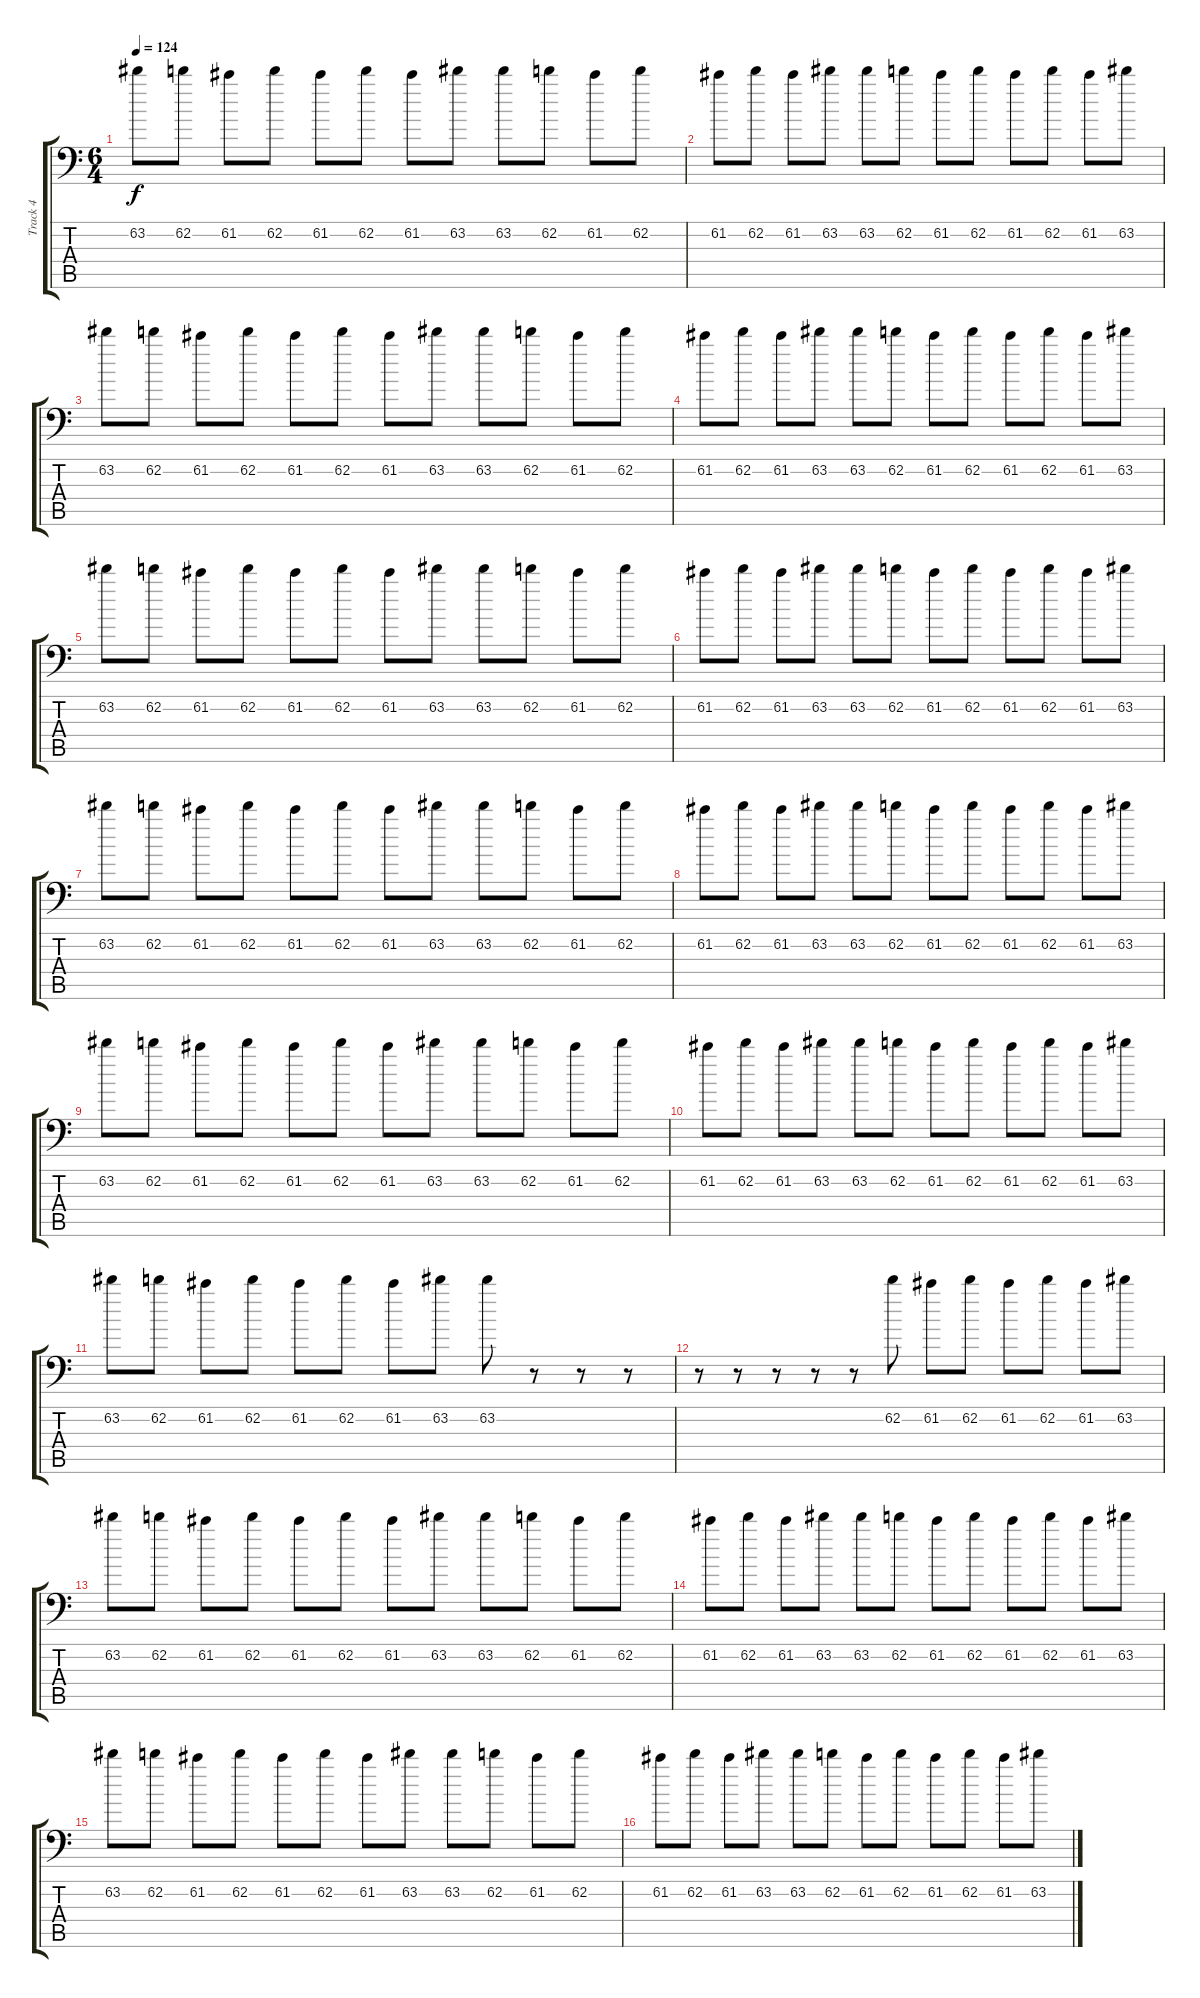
\track ("Track 4" "Track 4") {instrument acousticgrandpiano}
\staff {score tabs}
\tuning (C-1 C-1 C-1 C-1 C-1 C-1) {hide}
\ts (6 4)
\tempo 124
\clef f4
\ks c
63.2.8{dy f} 62.2.8 61.2.8 62.2.8 61.2.8 62.2.8 61.2.8 63.2.8 63.2.8 62.2.8 61.2.8 62.2.8 |
61.2.8 62.2.8 61.2.8 63.2.8 63.2.8 62.2.8 61.2.8 62.2.8 61.2.8 62.2.8 61.2.8 63.2.8 |
63.2.8 62.2.8 61.2.8 62.2.8 61.2.8 62.2.8 61.2.8 63.2.8 63.2.8 62.2.8 61.2.8 62.2.8 |
61.2.8 62.2.8 61.2.8 63.2.8 63.2.8 62.2.8 61.2.8 62.2.8 61.2.8 62.2.8 61.2.8 63.2.8 |
63.2.8 62.2.8 61.2.8 62.2.8 61.2.8 62.2.8 61.2.8 63.2.8 63.2.8 62.2.8 61.2.8 62.2.8 |
61.2.8 62.2.8 61.2.8 63.2.8 63.2.8 62.2.8 61.2.8 62.2.8 61.2.8 62.2.8 61.2.8 63.2.8 |
63.2.8 62.2.8 61.2.8 62.2.8 61.2.8 62.2.8 61.2.8 63.2.8 63.2.8 62.2.8 61.2.8 62.2.8 |
61.2.8 62.2.8 61.2.8 63.2.8 63.2.8 62.2.8 61.2.8 62.2.8 61.2.8 62.2.8 61.2.8 63.2.8 |
63.2.8 62.2.8 61.2.8 62.2.8 61.2.8 62.2.8 61.2.8 63.2.8 63.2.8 62.2.8 61.2.8 62.2.8 |
61.2.8 62.2.8 61.2.8 63.2.8 63.2.8 62.2.8 61.2.8 62.2.8 61.2.8 62.2.8 61.2.8 63.2.8 |
63.2.8 62.2.8 61.2.8 62.2.8 61.2.8 62.2.8 61.2.8 63.2.8 63.2.8 r.8 r.8 r.8 |
r.8 r.8 r.8 r.8 r.8 62.2.8 61.2.8 62.2.8 61.2.8 62.2.8 61.2.8 63.2.8 |
63.2.8 62.2.8 61.2.8 62.2.8 61.2.8 62.2.8 61.2.8 63.2.8 63.2.8 62.2.8 61.2.8 62.2.8 |
61.2.8 62.2.8 61.2.8 63.2.8 63.2.8 62.2.8 61.2.8 62.2.8 61.2.8 62.2.8 61.2.8 63.2.8 |
63.2.8 62.2.8 61.2.8 62.2.8 61.2.8 62.2.8 61.2.8 63.2.8 63.2.8 62.2.8 61.2.8 62.2.8 |
61.2.8 62.2.8 61.2.8 63.2.8 63.2.8 62.2.8 61.2.8 62.2.8 61.2.8 62.2.8 61.2.8 63.2.8
